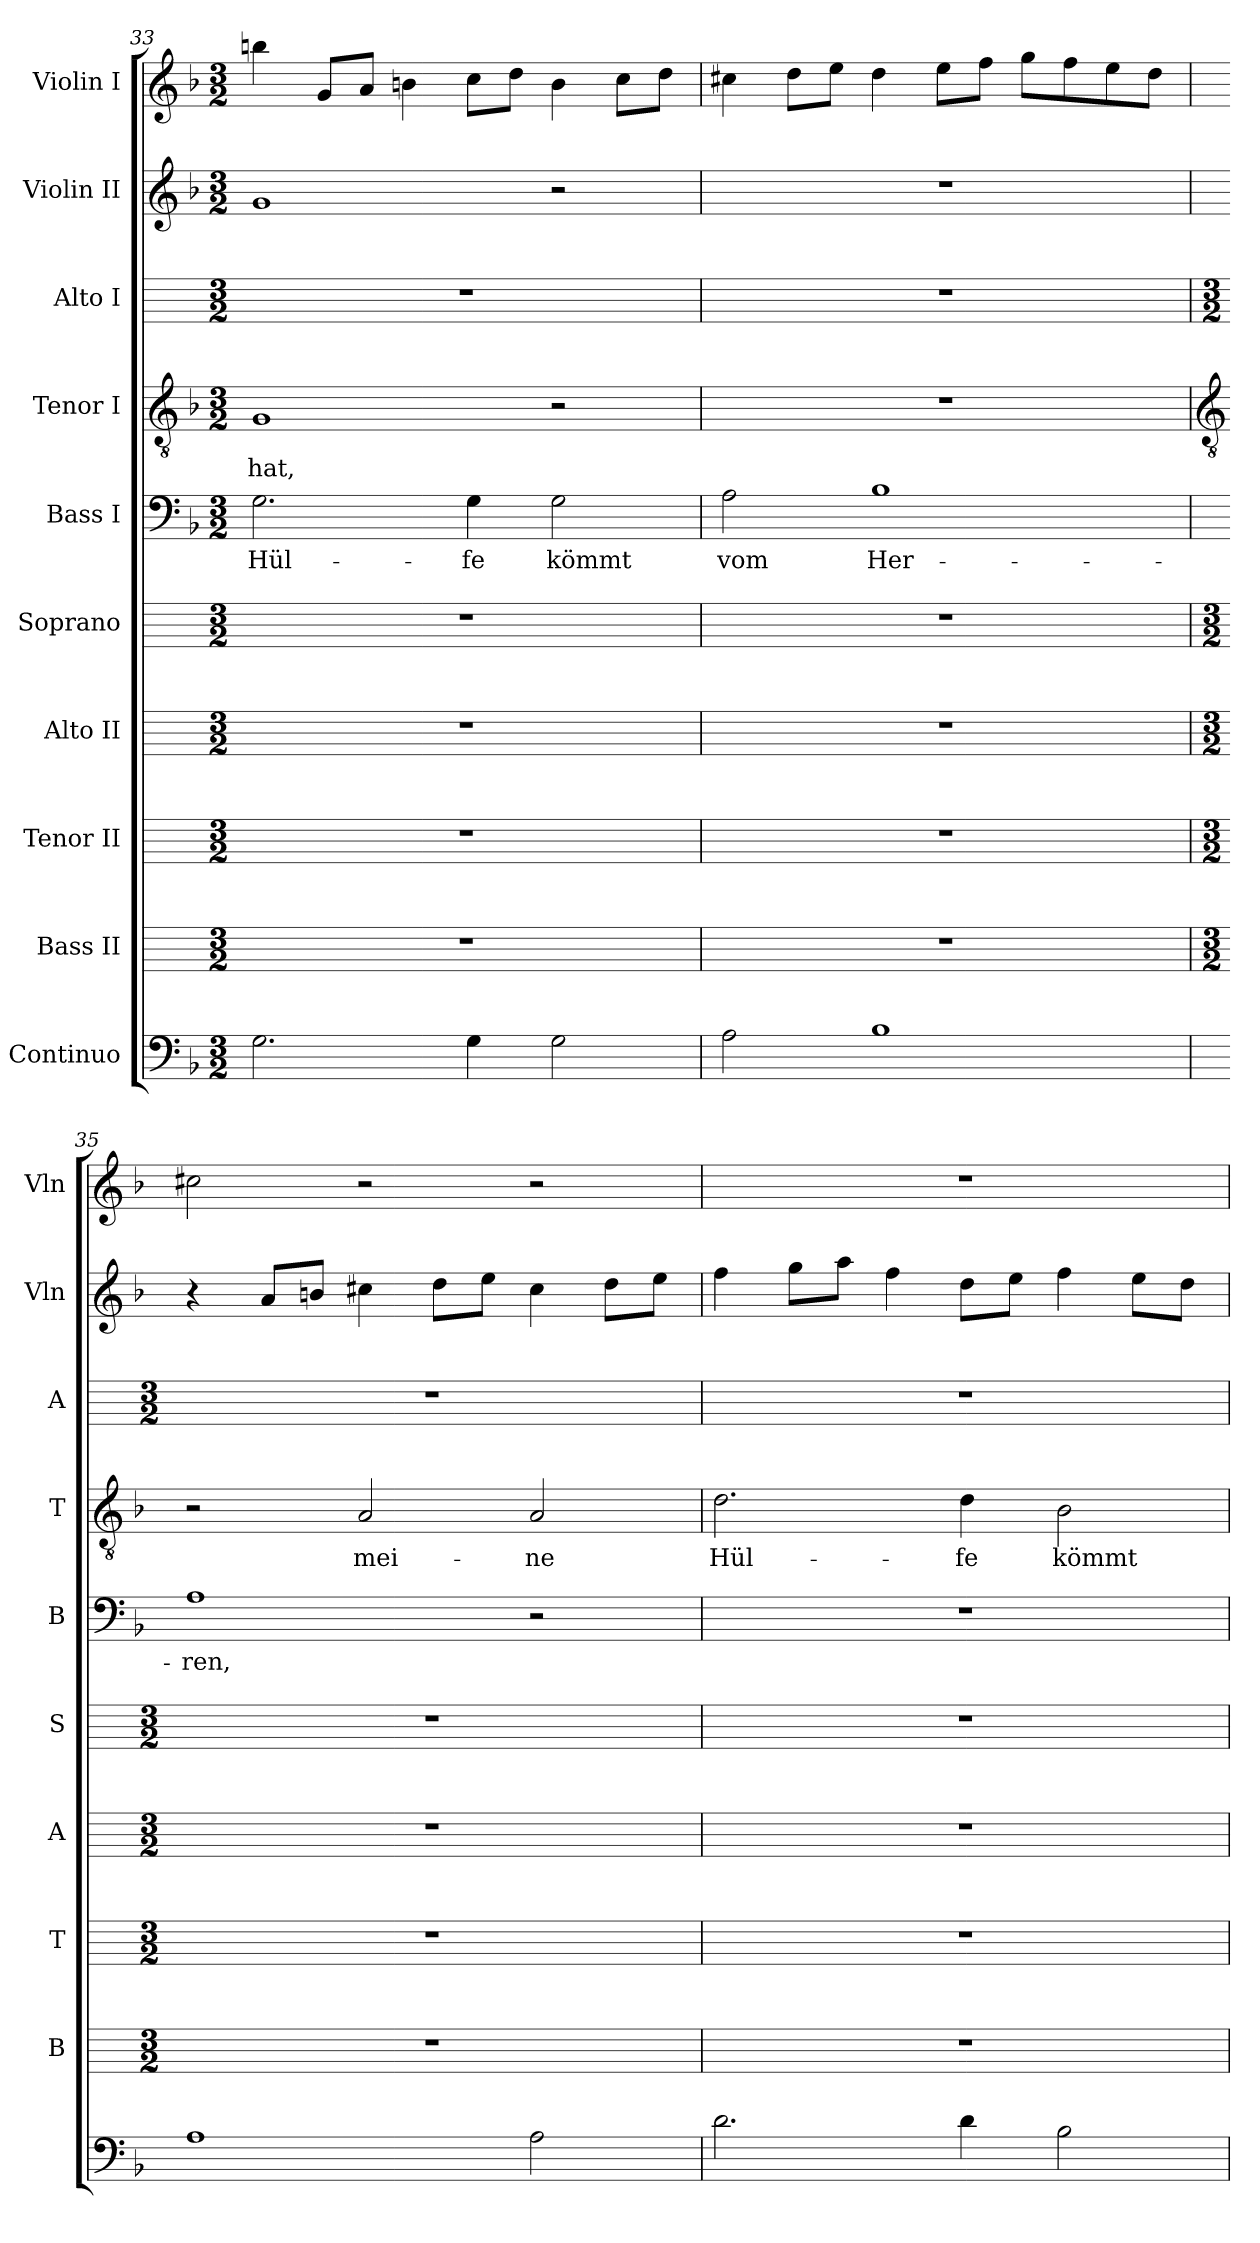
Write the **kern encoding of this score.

**kern	**kern	**kern	**kern	**kern	**kern	**text	**kern	**text	**kern	**kern	**kern
*part10	*part9	*part8	*part7	*part6	*part5	*part5	*part4	*part4	*part3	*part2	*part1
*staff10	*staff9	*staff8	*staff7	*staff6	*staff5	*staff5	*staff4	*staff4	*staff3	*staff2	*staff1
*I"Continuo	*I"Bass II	*I"Tenor II	*I"Alto II	*I"Soprano	*I"Bass I	*	*I"Tenor I	*	*I"Alto I	*I"Violin II	*I"Violin I
*	*I'B	*I'T	*I'A	*I'S	*I'B	*	*I'T	*	*I'A	*I'Vln	*I'Vln
*clefF4	*	*	*	*	*clefF4	*	*clefGv2	*	*	*clefG2	*clefG2
*k[b-]	*	*	*	*	*k[b-]	*	*k[b-]	*	*	*k[b-]	*k[b-]
*F:	*	*	*	*	*F:	*	*F:	*	*	*F:	*F:
*M3/2	*M3/2	*M3/2	*M3/2	*M3/2	*M3/2	*	*M3/2	*	*M3/2	*M3/2	*M3/2
=33	=33	=33	=33	=33	=33	=33	=33	=33	=33	=33	=33
!	!	!	!	!	!	!LO:LY:b	!	!LO:LY:b	!	!	!
2.G	1.r	1.r	1.r	1.r	2.G	Hül-	1G	hat,	1.r	1g	4bbn
.	.	.	.	.	.	.	.	.	.	.	8gL
.	.	.	.	.	.	.	.	.	.	.	8aJ
.	.	.	.	.	.	.	.	.	.	.	4bn
!	!	!	!	!	!	!LO:LY:b	!	!	!	!	!
4G	.	.	.	.	4G	-fe	.	.	.	.	8ccL
.	.	.	.	.	.	.	.	.	.	.	8ddJ
!	!	!	!	!	!	!LO:LY:b	!	!	!	!	!
2G	.	.	.	.	2G	kömmt	2r	.	.	2r	4b
.	.	.	.	.	.	.	.	.	.	.	8ccL
.	.	.	.	.	.	.	.	.	.	.	8ddJ
=34	=34	=34	=34	=34	=34	=34	=34	=34	=34	=34	=34
!	!	!	!	!	!	!LO:LY:b	!LO:N:vis=1	!	!	!LO:N:vis=1	!
2A	1.r	1.r	1.r	1.r	2A	vom	1.r	.	1.r	1.r	4cc#X
.	.	.	.	.	.	.	.	.	.	.	8ddL
.	.	.	.	.	.	.	.	.	.	.	8eeJ
!	!	!	!	!	!	!LO:LY:b	!	!	!	!	!
1B-	.	.	.	.	1B-	Her-	.	.	.	.	4dd
.	.	.	.	.	.	.	.	.	.	.	8eeL
.	.	.	.	.	.	.	.	.	.	.	8ffJ
.	.	.	.	.	.	.	.	.	.	.	8ggL
.	.	.	.	.	.	.	.	.	.	.	8ff
.	.	.	.	.	.	.	.	.	.	.	8ee
.	.	.	.	.	.	.	.	.	.	.	8ddJ
!!LO:LB:g=z
=35	=35	=35	=35	=35	=35	=35	=35	=35	=35	=35	=35
*	*	*	*	*	*	*	*clefGv2	*	*	*	*
*	*M3/2	*M3/2	*M3/2	*M3/2	*	*	*	*	*M3/2	*	*
!	!	!	!	!	!	!LO:LY:b	!	!	!	!	!
1A	1.r	1.r	1.r	1.r	1A	-ren,	2r	.	1.r	4r	2cc#X
.	.	.	.	.	.	.	.	.	.	8aL	.
.	.	.	.	.	.	.	.	.	.	8bnJ	.
!	!	!	!	!	!	!	!	!LO:LY:b	!	!	!
.	.	.	.	.	.	.	2A	mei-	.	4cc#X	2r
.	.	.	.	.	.	.	.	.	.	8ddL	.
.	.	.	.	.	.	.	.	.	.	8eeJ	.
!	!	!	!	!	!	!	!	!LO:LY:b	!	!	!
2A	.	.	.	.	2r	.	2A	-ne	.	4cc#	2r
.	.	.	.	.	.	.	.	.	.	8ddL	.
.	.	.	.	.	.	.	.	.	.	8eeJ	.
=36	=36	=36	=36	=36	=36	=36	=36	=36	=36	=36	=36
!	!	!	!	!	!LO:N:vis=1	!	!	!LO:LY:b	!	!	!LO:N:vis=1
2.d	1.r	1.r	1.r	1.r	1.r	.	2.d	Hül-	1.r	4ff	1.r
.	.	.	.	.	.	.	.	.	.	8ggL	.
.	.	.	.	.	.	.	.	.	.	8aaJ	.
.	.	.	.	.	.	.	.	.	.	4ff	.
!	!	!	!	!	!	!	!	!LO:LY:b	!	!	!
4d	.	.	.	.	.	.	4d	-fe	.	8ddL	.
.	.	.	.	.	.	.	.	.	.	8eeJ	.
!	!	!	!	!	!	!	!	!LO:LY:b	!	!	!
2B-	.	.	.	.	.	.	2B-	kömmt	.	4ff	.
.	.	.	.	.	.	.	.	.	.	8eeL	.
.	.	.	.	.	.	.	.	.	.	8ddJ	.
=	=	=	=	=	=	=	=	=	=	=	=
*-	*-	*-	*-	*-	*-	*-	*-	*-	*-	*-	*-
